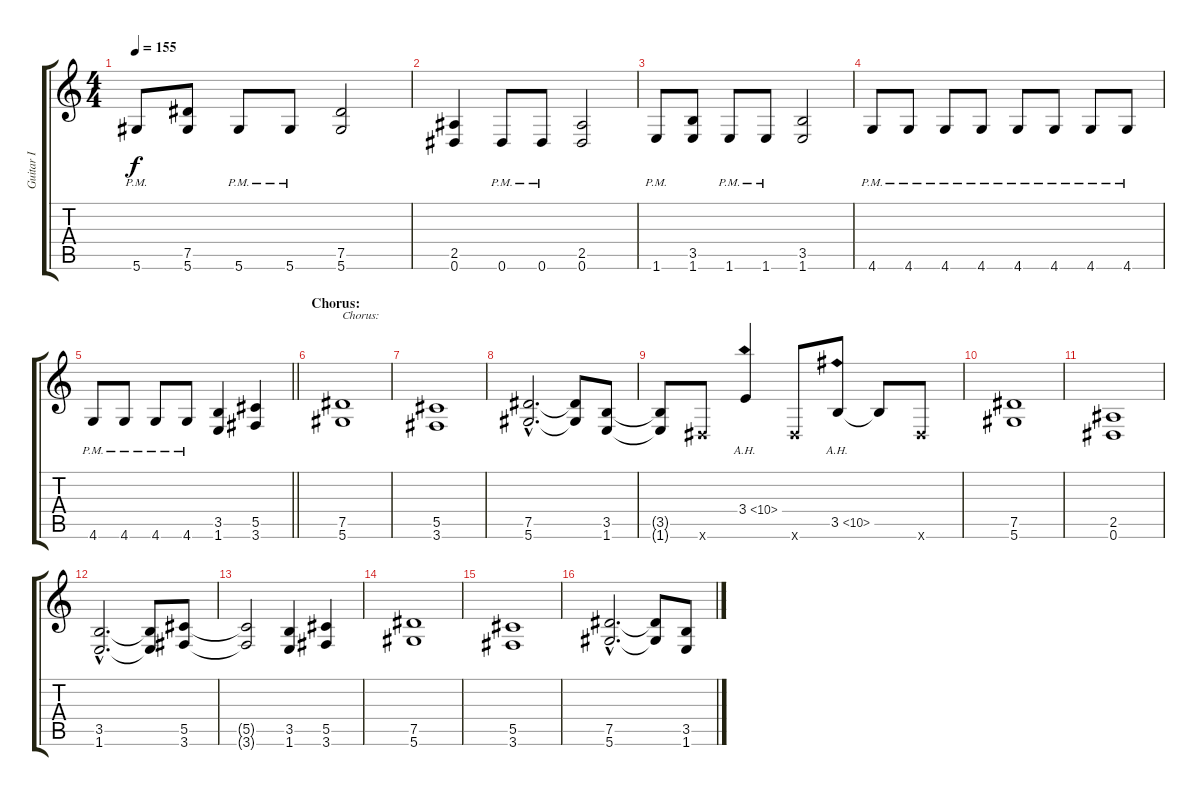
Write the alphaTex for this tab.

\track ("Guitar I" "Guitar I") {instrument distortionguitar}
\staff {score tabs}
\tuning (Eb4 Bb3 Gb3 Db3 Ab2 Eb2) {hide}
\ts (4 4)
\tempo 155
\clef g2
\ks c
5.6{pm}.8{dy f} (7.5 5.6).8 5.6{pm}.8 5.6{pm}.8 (7.5 5.6).2 |
(2.5 0.6).4 0.6{pm}.8 0.6{pm}.8 (2.5 0.6).2 |
1.6{pm}.8 (3.5 1.6).8 1.6{pm}.8 1.6{pm}.8 (3.5 1.6).2 |
4.6{pm}.8 4.6{pm}.8 4.6{pm}.8 4.6{pm}.8 4.6{pm}.8 4.6{pm}.8 4.6{pm}.8 4.6{pm}.8 |
\barLineRight lightlight
4.6{pm}.8 4.6{pm}.8 4.6{pm}.8 4.6{pm}.8 (3.5 1.6).4 (5.5 3.6).4 |
\section ("" "Chorus:")
(7.5 5.6).1{txt "Chorus:"} |
(5.5 3.6).1 |
(7.5{hac} 5.6{hac}).2{d} (7.5{t} 5.6{t}).8 (3.5 1.6).8 |
(3.5{t} 1.6{t}).8 0.6{x}.8 3.4{ah 7}.4 0.6{x}.8 3.5{ah 7}.8 3.5{t}.8 0.6{x}.8 |
(7.5 5.6).1 |
(2.5 0.6).1 |
(3.5{hac} 1.6{hac}).2{d} (3.5{t} 1.6{t}).8 (5.5 3.6).8 |
(5.5{t} 3.6{t}).2 (3.5 1.6).4 (5.5 3.6).4 |
(7.5 5.6).1 |
(5.5 3.6).1 |
(7.5{hac} 5.6{hac}).2{d} (7.5{t} 5.6{t}).8 (3.5 1.6).8
